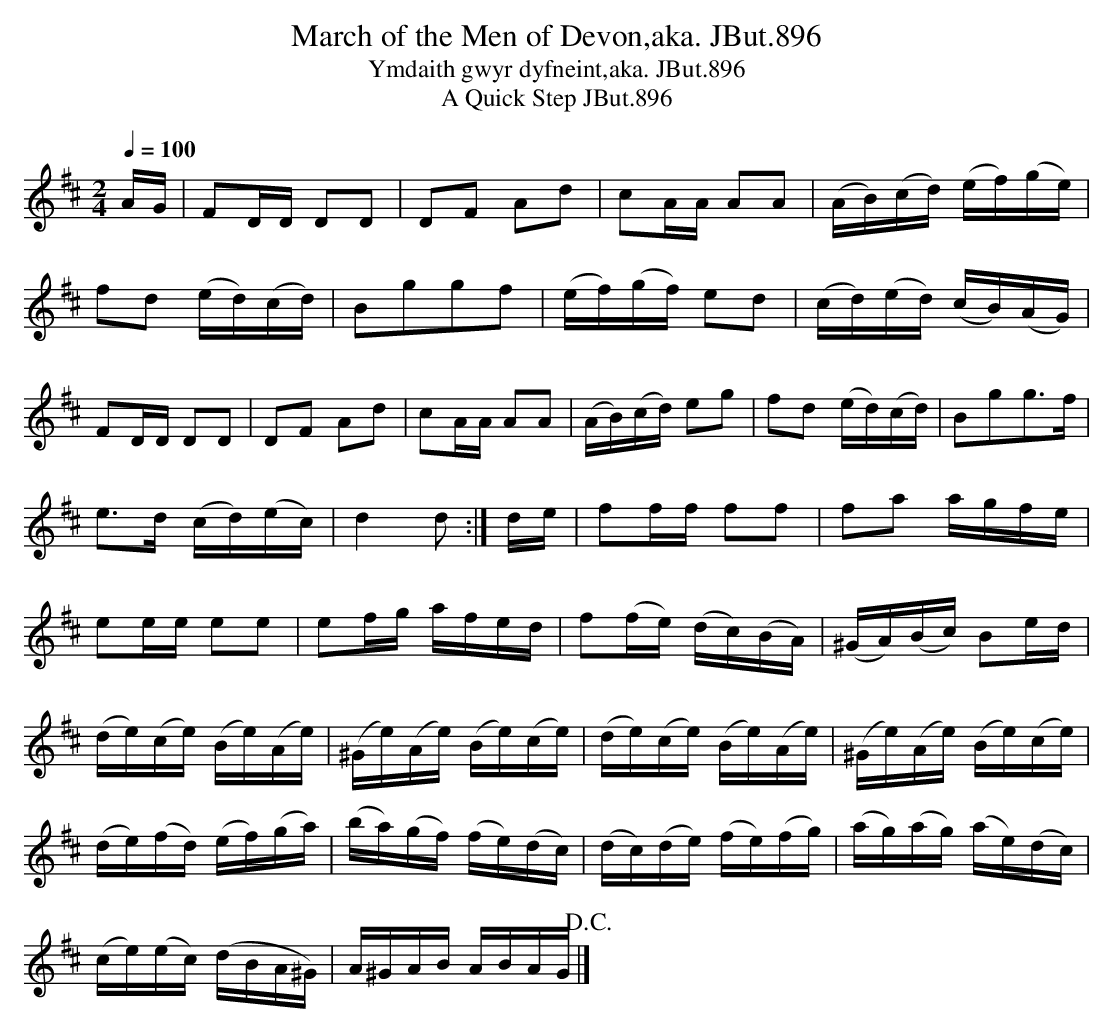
X:1
T:March of the Men of Devon,aka. JBut.896
T:Ymdaith gwyr dyfneint,aka. JBut.896
T:Quick Step JBut.896, A
M:2/4
L:1/8
Q:1/4=100
K:D
A/G/ | FD/D/ DD | DF Ad | cA/A/ AA | (A/B/)(c/d/) (e/f/)(g/e/) |
fd (e/d/)(c/d/) | Bggf | (e/f/)(g/f/) ed | (c/d/)(e/d/) (c/B/)(A/G/) |
FD/D/ DD | DF Ad | cA/A/ AA | (A/B/)(c/d/) eg | fd (e/d/)(c/d/) | Bgg>f |
e>d (c/d/)(e/c/) | d2d :| d/e/ | ff/f/ ff | fa a/g/f/e/ |
ee/e/ ee | ef/g/ a/f/e/d/ | f(f/e/) (d/c/)(B/A/) | (^G/A/)(B/c/) Be/d/ |
(d/e/)(c/e/) (B/e/)(A/e/) | (^G/e/)(A/e/) (B/e/)(c/e/) | (d/e/)(c/e/) (B/e/)(A/e/) | (^G/e/)(A/e/) (B/e/)(c/e/) |
(d/e/)(f/d/) (e/f/)(g/a/) | (b/a/)(g/f/) (f/e/)(d/c/) | (d/c/)(d/e/) (f/e/)(f/g/) | (a/g/)(a/g/) (a/e/)(d/c/) |
(c/e/)(e/c/) (d/B/A/^G/) | A/^G/A/B/ A/B/A/G/ !D.C.!|]
